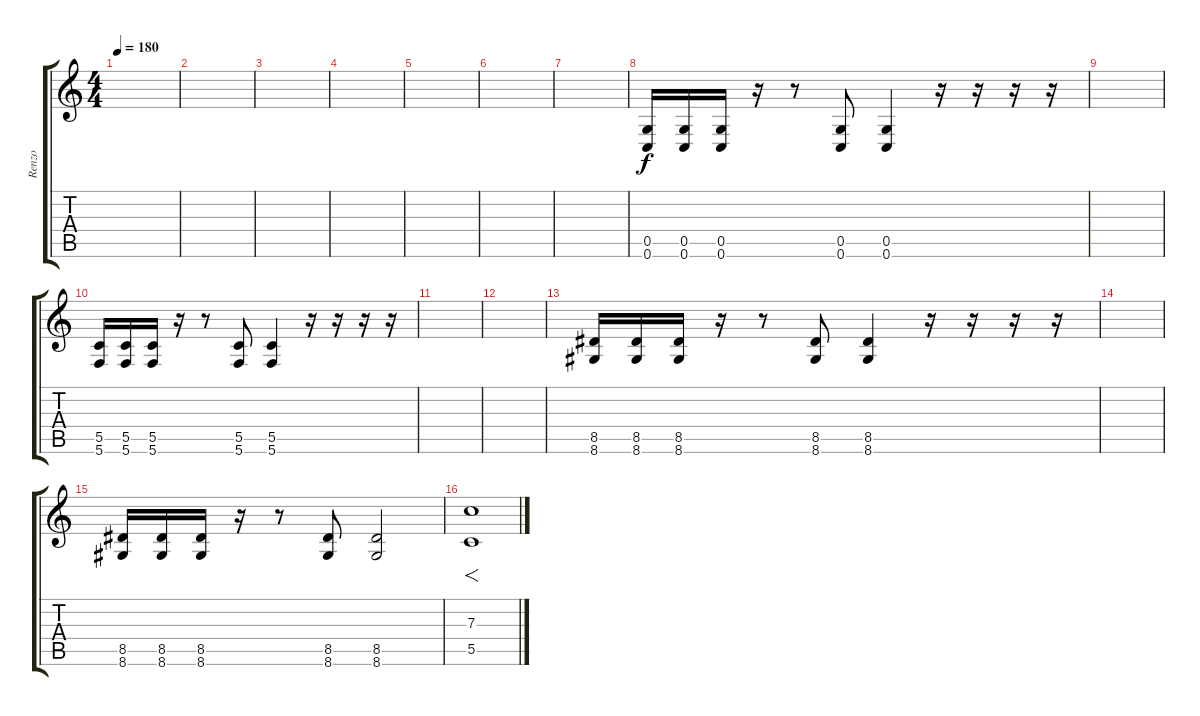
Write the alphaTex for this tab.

\track ("Renzo" "Renzo") {instrument overdrivenguitar}
\staff {score tabs}
\tuning (D4 A3 F3 C3 G2 C2) {hide}
\ts (4 4)
\tempo 180
\clef g2
\ks c
|
|
|
|
|
|
|
(0.5 0.6).16 (0.5 0.6).16 (0.5 0.6).16 r.16 r.8 (0.5 0.6).8 (0.5 0.6).4 r.16 r.16 r.16 r.16 |
|
(5.5 5.6).16 (5.5 5.6).16 (5.5 5.6).16 r.16 r.8 (5.5 5.6).8 (5.5 5.6).4 r.16 r.16 r.16 r.16 |
|
|
(8.5 8.6).16 (8.5 8.6).16 (8.5 8.6).16 r.16 r.8 (8.5 8.6).8 (8.5 8.6).4 r.16 r.16 r.16 r.16 |
|
(8.5 8.6).16 (8.5 8.6).16 (8.5 8.6).16 r.16 r.8 (8.5 8.6).8 (8.5 8.6).2 |
(7.3 5.5).1{f}
